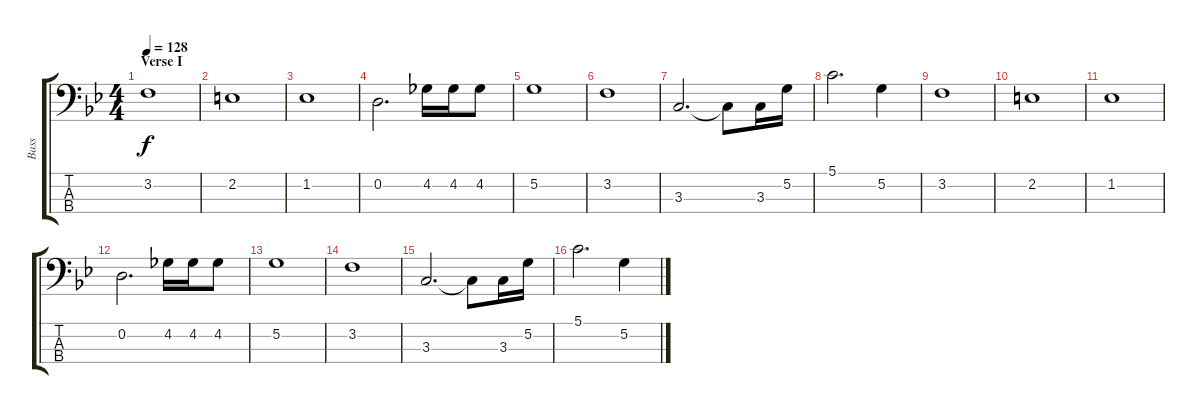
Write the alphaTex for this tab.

\track ("Bass" "Bass") {instrument electricbassfinger}
\staff {score tabs}
\tuning (G2 D2 A1 E1) {hide}
\ts (4 4)
\section ("" "Verse I")
\tempo 128
\clef f4
\ks bb
3.2.1{dy f instrument electricbassfinger} |
2.2.1 |
1.2.1 |
0.2.2{d} 4.2.16 4.2.16 4.2.8 |
5.2.1 |
3.2.1 |
3.3.2{d} 3.3{t}.8 3.3.16 5.2.16 |
5.1.2{d} 5.2.4 |
3.2.1 |
2.2.1 |
1.2.1 |
0.2.2{d} 4.2.16 4.2.16 4.2.8 |
5.2.1 |
3.2.1 |
3.3.2{d} 3.3{t}.8 3.3.16 5.2.16 |
5.1.2{d} 5.2.4
